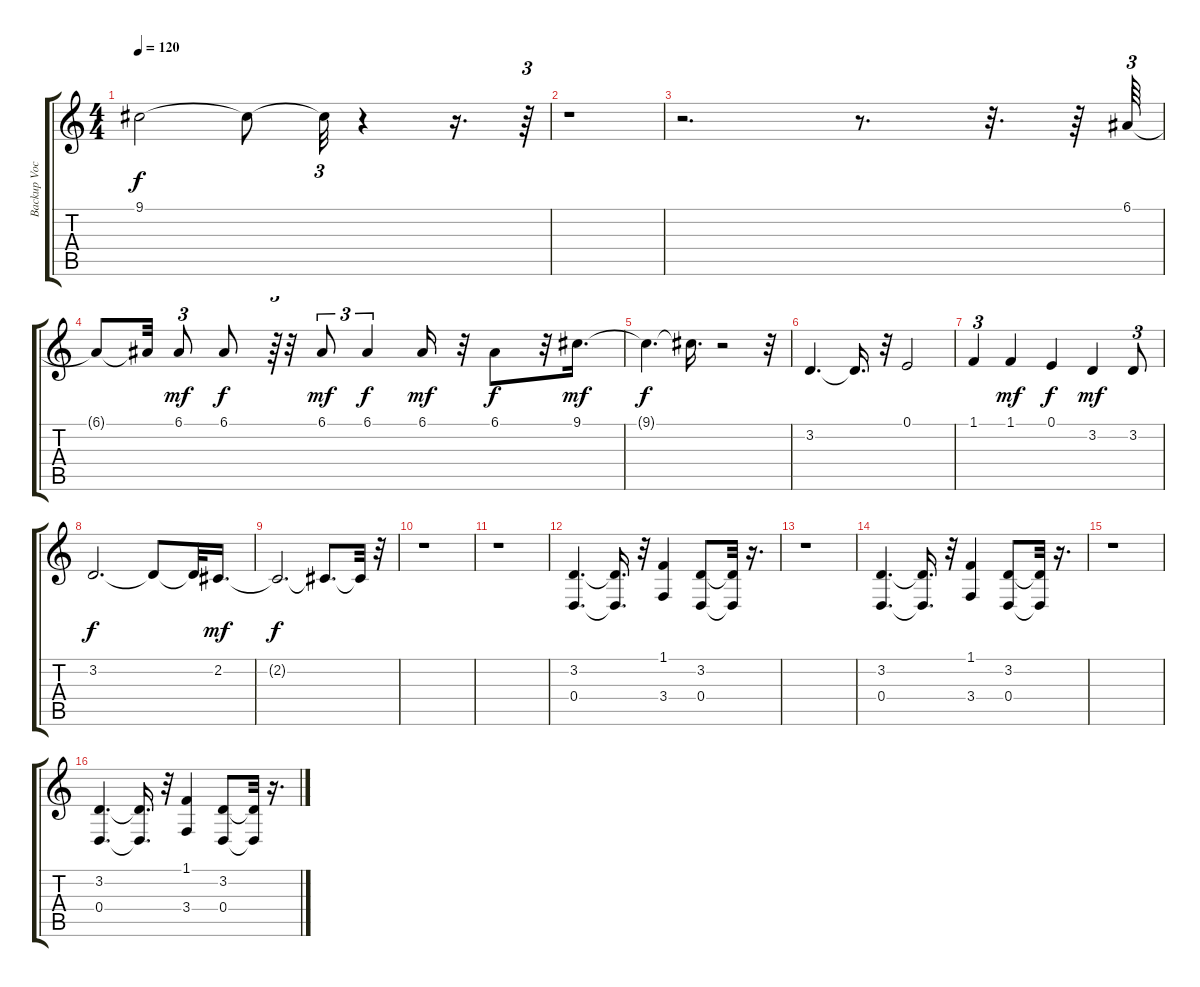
\track ("Backup Vocals" "Backup Voc") {instrument voiceoohs}
\staff {score tabs}
\tuning (E4 B3 G3 D3 A2 E2) {hide}
\ts (4 4)
\tempo 120
\clef g2
\ks c
9.1{t}.2{dy f} 9.1{t}.8 9.1{t}.32{tu (3 2)} r.4 r.16{d} r.64{tu (3 2)} |
r.1 |
r.2{d} r.8{d} r.32{d} r.64 6.1.64{tu (3 2)} |
6.1{t}.8 6.1{t}.32 6.1.8{tu (3 2) dy mf} 6.1.8{dy f} r.64{tu (3 2)} r.32 6.1.8{tu (3 2) dy mf} 6.1.4{tu (3 2) dy f} 6.1.16{dy mf} r.32 6.1.8{dy f} r.32 9.1.16{d dy mf} |
9.1{t}.4{d dy f} 9.1{t}.16{d} r.2 r.32 |
3.2.4{d} 3.2{t}.16{d} r.32 0.1.2 |
1.1.4{tu (3 2)} 1.1.4{dy mf} 0.1.4{dy f} 3.2.4{dy mf} 3.2.8{tu (3 2)} |
3.2.2{d dy f} 3.2{t}.8 3.2{t}.32 2.2.16{d dy mf} |
2.2{t}.2{d dy f} 2.2{t}.8{d} 2.2{t}.32 r.32 |
r.1 |
r.1 |
(3.2 0.4).4{d} (3.2{t} 0.4{t}).16{d} r.32 (1.1 3.4).4 (3.2 0.4).8 (3.2{t} 0.4{t}).32 r.16{d} |
r.1 |
(3.2 0.4).4{d} (3.2{t} 0.4{t}).16{d} r.32 (1.1 3.4).4 (3.2 0.4).8 (3.2{t} 0.4{t}).32 r.16{d} |
r.1 |
(3.2 0.4).4{d} (3.2{t} 0.4{t}).16{d} r.32 (1.1 3.4).4 (3.2 0.4).8 (3.2{t} 0.4{t}).32 r.16{d}
